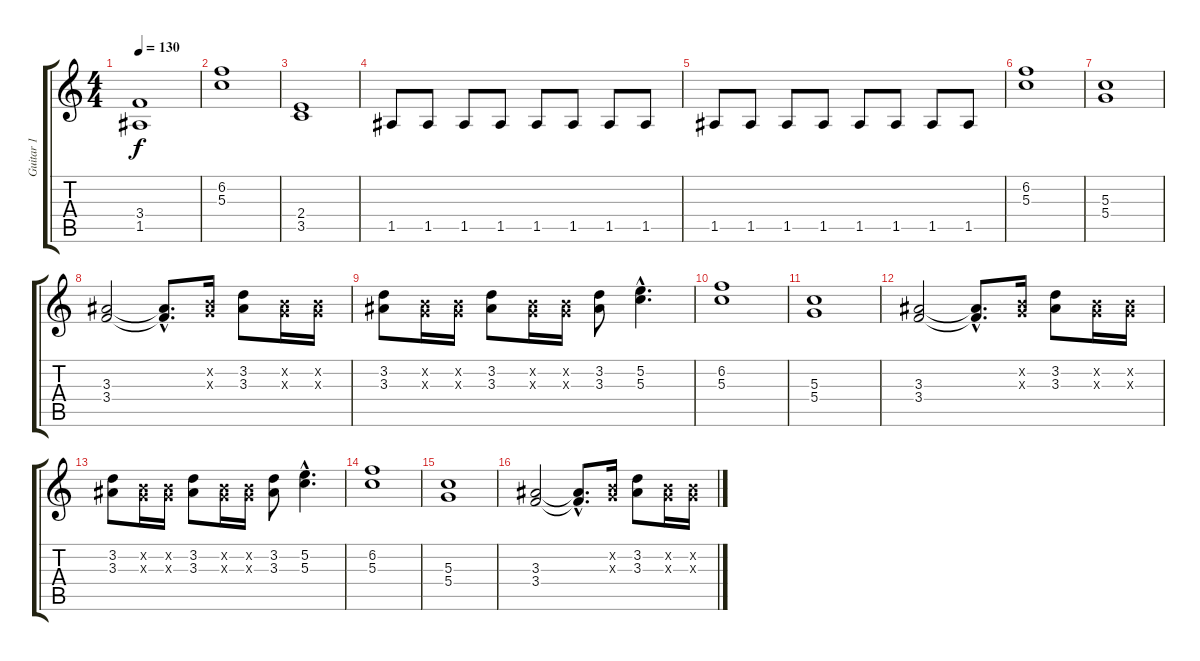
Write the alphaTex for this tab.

\track ("Guitar 1" "Guitar 1") {instrument overdrivenguitar}
\staff {score tabs}
\tuning (E4 B3 G3 D3 A2 E2) {hide}
\ts (4 4)
\tempo 130
\clef g2
\ks c
(3.4 1.5).1{dy f} |
(6.2 5.3).1 |
(2.4 3.5).1 |
1.5.8 1.5.8 1.5.8 1.5.8 1.5.8 1.5.8 1.5.8 1.5.8 |
1.5.8 1.5.8 1.5.8 1.5.8 1.5.8 1.5.8 1.5.8 1.5.8 |
(6.2 5.3).1 |
(5.3 5.4).1 |
(3.3 3.4).2 (3.3{hac t} 3.4{hac t}).8{d} (0.2{x} 0.3{x}).16 (3.2 3.3).8 (0.2{x} 0.3{x}).16 (0.2{x} 0.3{x}).16 |
(3.2 3.3).8 (0.2{x} 0.3{x}).16 (0.2{x} 0.3{x}).16 (3.2 3.3).8 (0.2{x} 0.3{x}).16 (0.2{x} 0.3{x}).16 (3.2 3.3).8 (5.2{hac} 5.3{hac}).4{d} |
(6.2 5.3).1 |
(5.3 5.4).1 |
(3.3 3.4).2 (3.3{hac t} 3.4{hac t}).8{d} (0.2{x} 0.3{x}).16 (3.2 3.3).8 (0.2{x} 0.3{x}).16 (0.2{x} 0.3{x}).16 |
(3.2 3.3).8 (0.2{x} 0.3{x}).16 (0.2{x} 0.3{x}).16 (3.2 3.3).8 (0.2{x} 0.3{x}).16 (0.2{x} 0.3{x}).16 (3.2 3.3).8 (5.2{hac} 5.3{hac}).4{d} |
(6.2 5.3).1 |
(5.3 5.4).1 |
(3.3 3.4).2 (3.3{hac t} 3.4{hac t}).8{d} (0.2{x} 0.3{x}).16 (3.2 3.3).8 (0.2{x} 0.3{x}).16 (0.2{x} 0.3{x}).16
